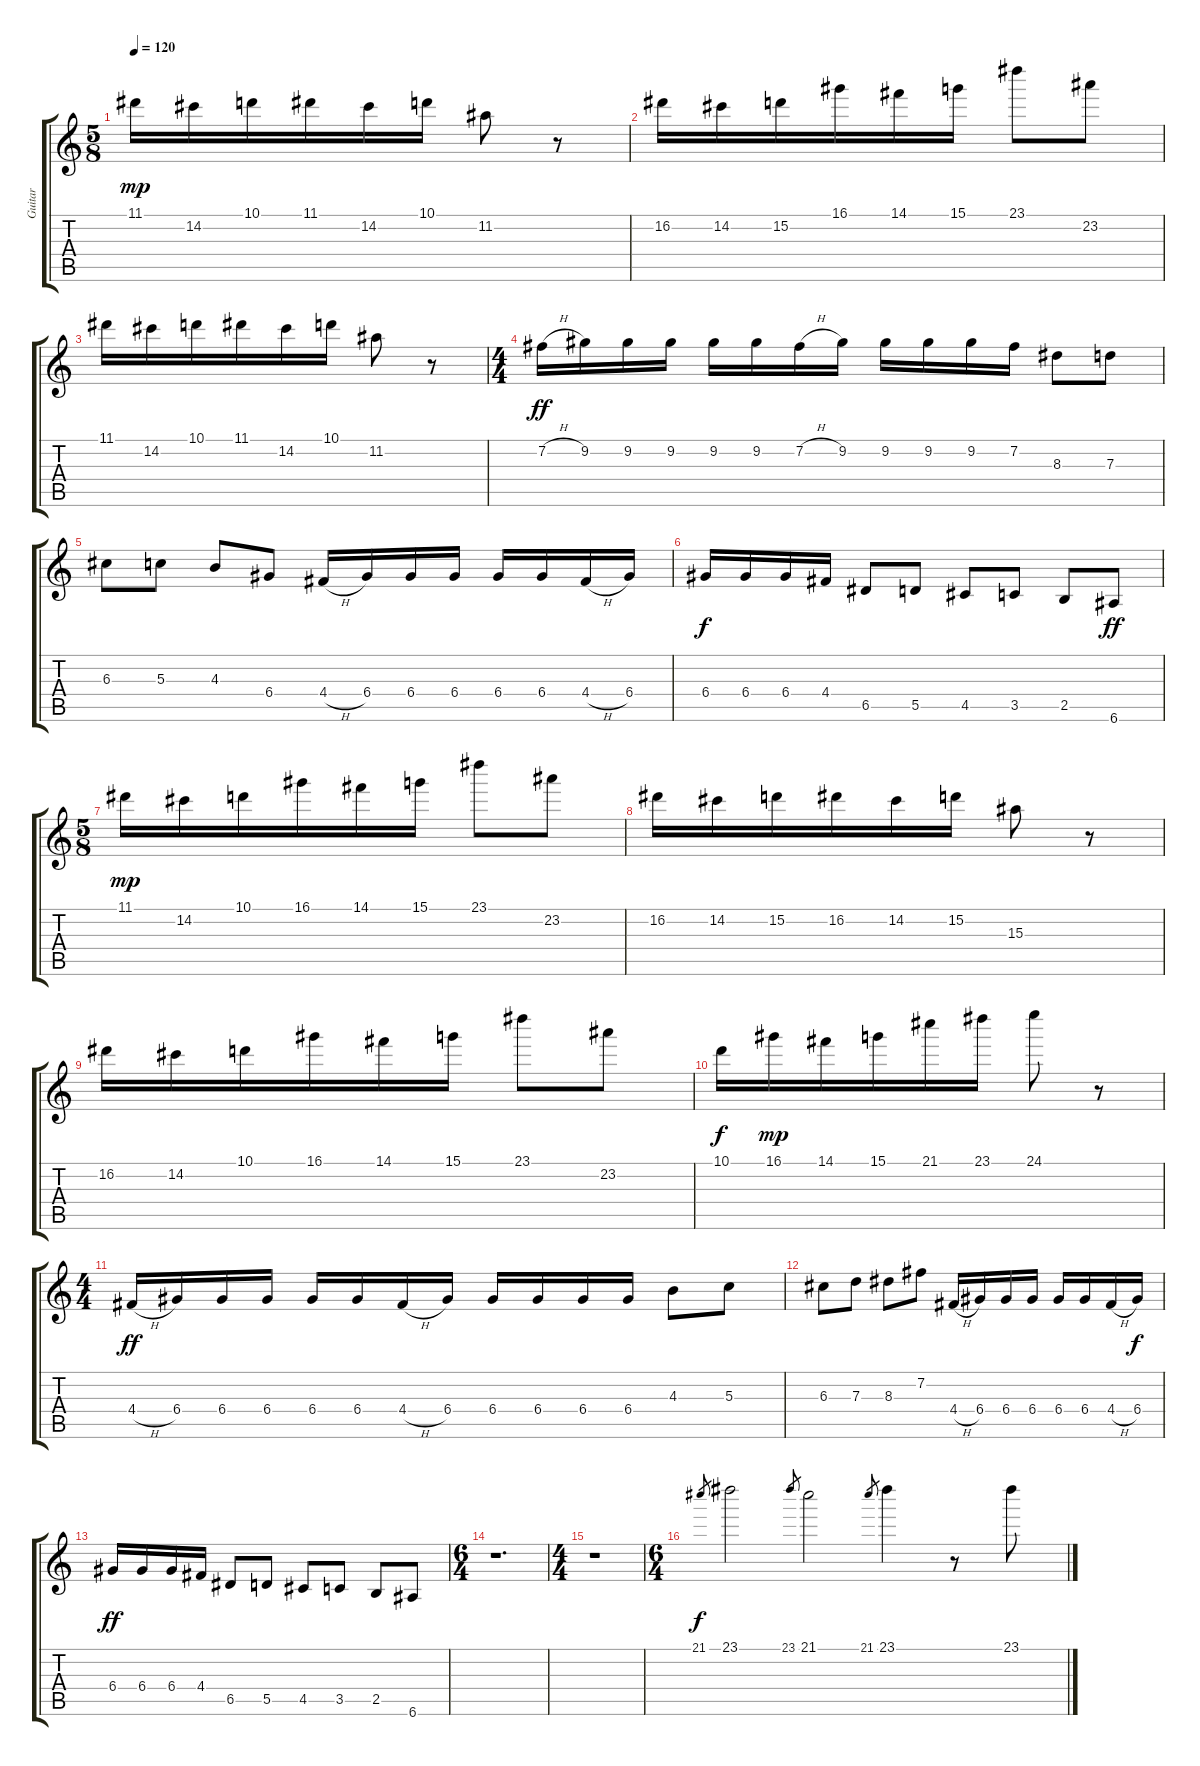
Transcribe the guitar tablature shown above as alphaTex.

\track ("Guitar" "Guitar") {instrument distortionguitar}
\staff {score tabs}
\tuning (E4 B3 G3 D3 A2 E2) {hide}
\ts (5 8)
\tempo 120
\clef g2
\ks c
11.1.16{dy mp} 14.2.16 10.1.16 11.1.16 14.2.16 10.1.16 11.2.8 r.8 |
16.2.16 14.2.16 15.2.16 16.1.16 14.1.16 15.1.16 23.1.8 23.2.8 |
11.1.16 14.2.16 10.1.16 11.1.16 14.2.16 10.1.16 11.2.8 r.8 |
\ts (4 4)
7.2{h}.16{dy ff} 9.2.16 9.2.16 9.2.16 9.2.16 9.2.16 7.2{h}.16 9.2.16 9.2.16 9.2.16 9.2.16 7.2.16 8.3.8 7.3.8 |
6.3.8 5.3.8 4.3.8 6.4.8 4.4{h}.16 6.4.16 6.4.16 6.4.16 6.4.16 6.4.16 4.4{h}.16 6.4.16 |
6.4.16{dy f} 6.4.16 6.4.16 4.4.16 6.5.8 5.5.8 4.5.8 3.5.8 2.5.8 6.6.8{dy ff} |
\ts (5 8)
11.1.16{dy mp} 14.2.16 10.1.16 16.1.16 14.1.16 15.1.16 23.1.8 23.2.8 |
16.2.16 14.2.16 15.2.16 16.2.16 14.2.16 15.2.16 15.3.8 r.8 |
16.2.16 14.2.16 10.1.16 16.1.16 14.1.16 15.1.16 23.1.8 23.2.8 |
10.1.16{dy f} 16.1.16{dy mp} 14.1.16 15.1.16 21.1.16 23.1.16 24.1.8 r.8 |
\ts (4 4)
4.4{h}.16{dy ff} 6.4.16 6.4.16 6.4.16 6.4.16 6.4.16 4.4{h}.16 6.4.16 6.4.16 6.4.16 6.4.16 6.4.16 4.3.8 5.3.8 |
6.3.8 7.3.8 8.3.8 7.2.8 4.4{h}.16 6.4.16 6.4.16 6.4.16 6.4.16 6.4.16 4.4{h}.16 6.4.16{dy f} |
6.4.16{dy ff} 6.4.16 6.4.16 4.4.16 6.5.8 5.5.8 4.5.8 3.5.8 2.5.8 6.6.8 |
\ts (6 4)
r.1{d} |
\ts (4 4)
r.1 |
\ts (6 4)
21.1.8{gr dy f} 23.1.2{balance 9 instrument electricguitarclean} 23.1.8{gr} 21.1.2{balance 4} 21.1.8{gr} 23.1.4{balance 3} r.8 23.1.8
